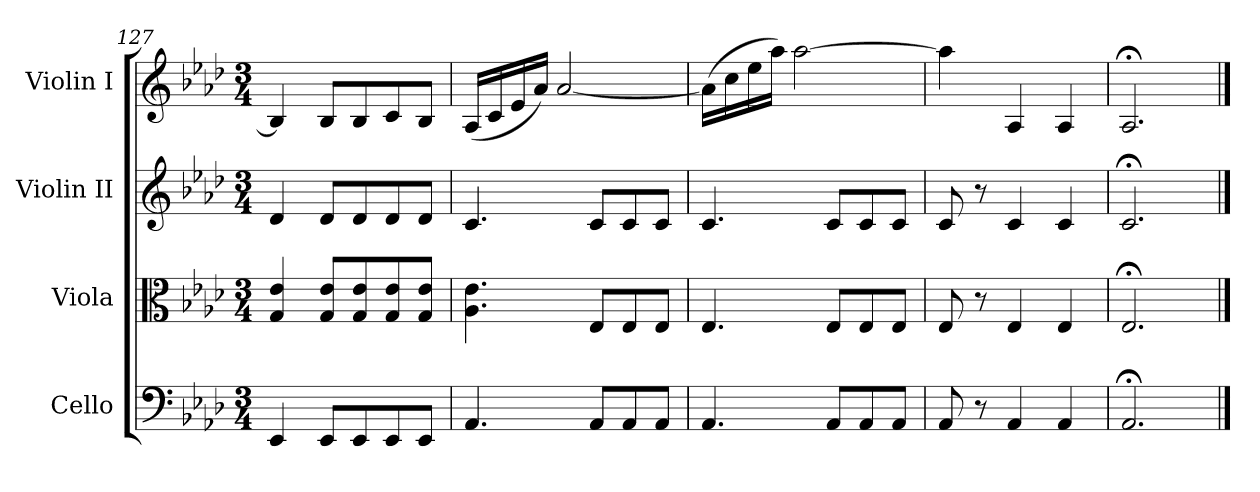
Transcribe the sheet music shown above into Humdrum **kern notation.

**kern	**kern	**kern	**kern
*part4	*part3	*part2	*part1
*staff4	*staff3	*staff2	*staff1
*I"Cello	*I"Viola	*I"Violin II	*I"Violin I
*	*I'Vla	*I'Vln	*I'Vln
*clefF4	*clefC3	*clefG2	*clefG2
*k[b-e-a-d-]	*k[b-e-a-d-]	*k[b-e-a-d-]	*k[b-e-a-d-]
*M3/4	*M3/4	*M3/4	*M3/4
=127	=127	=127	=127
4EE-/	4G/ 4e-/	4d-/	4B-/]
8EE-/L	8G/ 8e-/L	8d-/L	8B-/L
8EE-/	8G/ 8e-/	8d-/	8B-/
8EE-/	8G/ 8e-/	8d-/	8c/
8EE-/J	8G/ 8e-/J	8d-/J	8B-/J
=128	=128	=128	=128
4.AA-/	4.A-\ 4.e-\	4.c/	(<16A-/LL
.	.	.	16c/
.	.	.	16e-/
.	.	.	16a-/JJ)
.	.	.	[2a-/
8AA-/L	8E-/L	8c/L	.
8AA-/	8E-/	8c/	.
8AA-/J	8E-/J	8c/J	.
=129	=129	=129	=129
4.AA-/	4.E-/	4.c/	(>16a-\LL]
.	.	.	16cc\
.	.	.	16ee-\
.	.	.	16aa-\JJ)
.	.	.	[2aa-\
8AA-/L	8E-/L	8c/L	.
8AA-/	8E-/	8c/	.
8AA-/J	8E-/J	8c/J	.
=130	=130	=130	=130
8AA-/	8E-/	8c/	4aa-\]
8r	8r	8r	.
4AA-/	4E-/	4c/	4A-/
4AA-/	4E-/	4c/	4A-/
=131	=131	=131	=131
2.AA-;</	2.E-;</	2.c;</	2.A-;</
==	==	==	==
*-	*-	*-	*-
